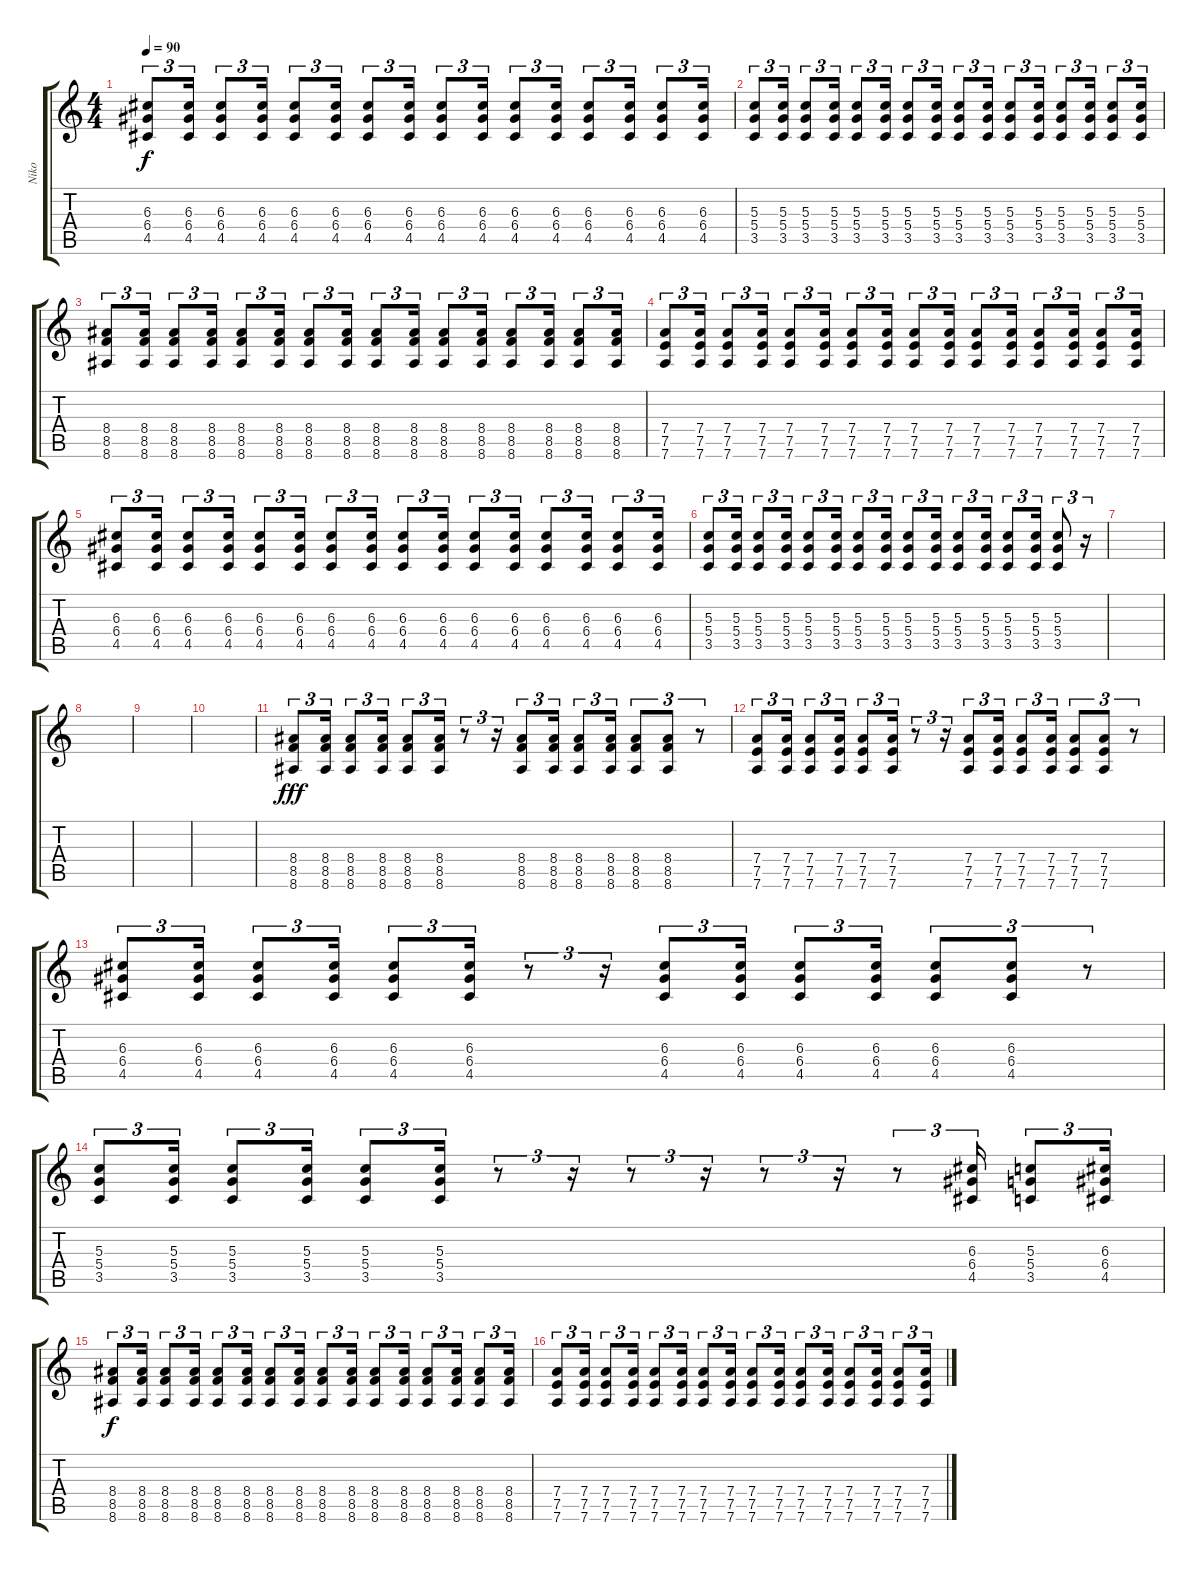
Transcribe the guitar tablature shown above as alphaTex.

\track ("Niko" "Niko") {instrument distortionguitar}
\staff {score tabs}
\tuning (E4 B3 G3 D3 A2 D2) {hide}
\ts (4 4)
\tempo 90
\clef g2
\ks c
(6.3 6.4 4.5).8{tu (3 2) dy f} (6.3 6.4 4.5).16{tu (3 2)} (6.3 6.4 4.5).8{tu (3 2)} (6.3 6.4 4.5).16{tu (3 2)} (6.3 6.4 4.5).8{tu (3 2)} (6.3 6.4 4.5).16{tu (3 2)} (6.3 6.4 4.5).8{tu (3 2)} (6.3 6.4 4.5).16{tu (3 2)} (6.3 6.4 4.5).8{tu (3 2)} (6.3 6.4 4.5).16{tu (3 2)} (6.3 6.4 4.5).8{tu (3 2)} (6.3 6.4 4.5).16{tu (3 2)} (6.3 6.4 4.5).8{tu (3 2)} (6.3 6.4 4.5).16{tu (3 2)} (6.3 6.4 4.5).8{tu (3 2)} (6.3 6.4 4.5).16{tu (3 2)} |
(5.3 5.4 3.5).8{tu (3 2)} (5.3 5.4 3.5).16{tu (3 2)} (5.3 5.4 3.5).8{tu (3 2)} (5.3 5.4 3.5).16{tu (3 2)} (5.3 5.4 3.5).8{tu (3 2)} (5.3 5.4 3.5).16{tu (3 2)} (5.3 5.4 3.5).8{tu (3 2)} (5.3 5.4 3.5).16{tu (3 2)} (5.3 5.4 3.5).8{tu (3 2)} (5.3 5.4 3.5).16{tu (3 2)} (5.3 5.4 3.5).8{tu (3 2)} (5.3 5.4 3.5).16{tu (3 2)} (5.3 5.4 3.5).8{tu (3 2)} (5.3 5.4 3.5).16{tu (3 2)} (5.3 5.4 3.5).8{tu (3 2)} (5.3 5.4 3.5).16{tu (3 2)} |
(8.4 8.5 8.6).8{tu (3 2)} (8.4 8.5 8.6).16{tu (3 2)} (8.4 8.5 8.6).8{tu (3 2)} (8.4 8.5 8.6).16{tu (3 2)} (8.4 8.5 8.6).8{tu (3 2)} (8.4 8.5 8.6).16{tu (3 2)} (8.4 8.5 8.6).8{tu (3 2)} (8.4 8.5 8.6).16{tu (3 2)} (8.4 8.5 8.6).8{tu (3 2)} (8.4 8.5 8.6).16{tu (3 2)} (8.4 8.5 8.6).8{tu (3 2)} (8.4 8.5 8.6).16{tu (3 2)} (8.4 8.5 8.6).8{tu (3 2)} (8.4 8.5 8.6).16{tu (3 2)} (8.4 8.5 8.6).8{tu (3 2)} (8.4 8.5 8.6).16{tu (3 2)} |
(7.4 7.5 7.6).8{tu (3 2)} (7.4 7.5 7.6).16{tu (3 2)} (7.4 7.5 7.6).8{tu (3 2)} (7.4 7.5 7.6).16{tu (3 2)} (7.4 7.5 7.6).8{tu (3 2)} (7.4 7.5 7.6).16{tu (3 2)} (7.4 7.5 7.6).8{tu (3 2)} (7.4 7.5 7.6).16{tu (3 2)} (7.4 7.5 7.6).8{tu (3 2)} (7.4 7.5 7.6).16{tu (3 2)} (7.4 7.5 7.6).8{tu (3 2)} (7.4 7.5 7.6).16{tu (3 2)} (7.4 7.5 7.6).8{tu (3 2)} (7.4 7.5 7.6).16{tu (3 2)} (7.4 7.5 7.6).8{tu (3 2)} (7.4 7.5 7.6).16{tu (3 2)} |
(6.3 6.4 4.5).8{tu (3 2)} (6.3 6.4 4.5).16{tu (3 2)} (6.3 6.4 4.5).8{tu (3 2)} (6.3 6.4 4.5).16{tu (3 2)} (6.3 6.4 4.5).8{tu (3 2)} (6.3 6.4 4.5).16{tu (3 2)} (6.3 6.4 4.5).8{tu (3 2)} (6.3 6.4 4.5).16{tu (3 2)} (6.3 6.4 4.5).8{tu (3 2)} (6.3 6.4 4.5).16{tu (3 2)} (6.3 6.4 4.5).8{tu (3 2)} (6.3 6.4 4.5).16{tu (3 2)} (6.3 6.4 4.5).8{tu (3 2)} (6.3 6.4 4.5).16{tu (3 2)} (6.3 6.4 4.5).8{tu (3 2)} (6.3 6.4 4.5).16{tu (3 2)} |
(5.3 5.4 3.5).8{tu (3 2)} (5.3 5.4 3.5).16{tu (3 2)} (5.3 5.4 3.5).8{tu (3 2)} (5.3 5.4 3.5).16{tu (3 2)} (5.3 5.4 3.5).8{tu (3 2)} (5.3 5.4 3.5).16{tu (3 2)} (5.3 5.4 3.5).8{tu (3 2)} (5.3 5.4 3.5).16{tu (3 2)} (5.3 5.4 3.5).8{tu (3 2)} (5.3 5.4 3.5).16{tu (3 2)} (5.3 5.4 3.5).8{tu (3 2)} (5.3 5.4 3.5).16{tu (3 2)} (5.3 5.4 3.5).8{tu (3 2)} (5.3 5.4 3.5).16{tu (3 2)} (5.3 5.4 3.5).8{tu (3 2)} r.16{tu (3 2)} |
|
|
|
|
(8.4 8.5 8.6).8{tu (3 2) dy fff} (8.4 8.5 8.6).16{tu (3 2)} (8.4 8.5 8.6).8{tu (3 2)} (8.4 8.5 8.6).16{tu (3 2)} (8.4 8.5 8.6).8{tu (3 2)} (8.4 8.5 8.6).16{tu (3 2)} r.8{tu (3 2)} r.16{tu (3 2)} (8.4 8.5 8.6).8{tu (3 2)} (8.4 8.5 8.6).16{tu (3 2)} (8.4 8.5 8.6).8{tu (3 2)} (8.4 8.5 8.6).16{tu (3 2)} (8.4 8.5 8.6).8{tu (3 2)} (8.4 8.5 8.6).8{tu (3 2)} r.8{tu (3 2)} |
(7.4 7.5 7.6).8{tu (3 2)} (7.4 7.5 7.6).16{tu (3 2)} (7.4 7.5 7.6).8{tu (3 2)} (7.4 7.5 7.6).16{tu (3 2)} (7.4 7.5 7.6).8{tu (3 2)} (7.4 7.5 7.6).16{tu (3 2)} r.8{tu (3 2)} r.16{tu (3 2)} (7.4 7.5 7.6).8{tu (3 2)} (7.4 7.5 7.6).16{tu (3 2)} (7.4 7.5 7.6).8{tu (3 2)} (7.4 7.5 7.6).16{tu (3 2)} (7.4 7.5 7.6).8{tu (3 2)} (7.4 7.5 7.6).8{tu (3 2)} r.8{tu (3 2)} |
(6.3 6.4 4.5).8{tu (3 2)} (6.3 6.4 4.5).16{tu (3 2)} (6.3 6.4 4.5).8{tu (3 2)} (6.3 6.4 4.5).16{tu (3 2)} (6.3 6.4 4.5).8{tu (3 2)} (6.3 6.4 4.5).16{tu (3 2)} r.8{tu (3 2)} r.16{tu (3 2)} (6.3 6.4 4.5).8{tu (3 2)} (6.3 6.4 4.5).16{tu (3 2)} (6.3 6.4 4.5).8{tu (3 2)} (6.3 6.4 4.5).16{tu (3 2)} (6.3 6.4 4.5).8{tu (3 2)} (6.3 6.4 4.5).8{tu (3 2)} r.8{tu (3 2)} |
(5.3 5.4 3.5).8{tu (3 2)} (5.3 5.4 3.5).16{tu (3 2)} (5.3 5.4 3.5).8{tu (3 2)} (5.3 5.4 3.5).16{tu (3 2)} (5.3 5.4 3.5).8{tu (3 2)} (5.3 5.4 3.5).16{tu (3 2)} r.8{tu (3 2)} r.16{tu (3 2)} r.8{tu (3 2)} r.16{tu (3 2)} r.8{tu (3 2)} r.16{tu (3 2)} r.8{tu (3 2)} (6.3 6.4 4.5).16{tu (3 2)} (5.3 5.4 3.5).8{tu (3 2)} (6.3 6.4 4.5).16{tu (3 2)} |
(8.4 8.5 8.6).8{tu (3 2) dy f} (8.4 8.5 8.6).16{tu (3 2)} (8.4 8.5 8.6).8{tu (3 2)} (8.4 8.5 8.6).16{tu (3 2)} (8.4 8.5 8.6).8{tu (3 2)} (8.4 8.5 8.6).16{tu (3 2)} (8.4 8.5 8.6).8{tu (3 2)} (8.4 8.5 8.6).16{tu (3 2)} (8.4 8.5 8.6).8{tu (3 2)} (8.4 8.5 8.6).16{tu (3 2)} (8.4 8.5 8.6).8{tu (3 2)} (8.4 8.5 8.6).16{tu (3 2)} (8.4 8.5 8.6).8{tu (3 2)} (8.4 8.5 8.6).16{tu (3 2)} (8.4 8.5 8.6).8{tu (3 2)} (8.4 8.5 8.6).16{tu (3 2)} |
(7.4 7.5 7.6).8{tu (3 2)} (7.4 7.5 7.6).16{tu (3 2)} (7.4 7.5 7.6).8{tu (3 2)} (7.4 7.5 7.6).16{tu (3 2)} (7.4 7.5 7.6).8{tu (3 2)} (7.4 7.5 7.6).16{tu (3 2)} (7.4 7.5 7.6).8{tu (3 2)} (7.4 7.5 7.6).16{tu (3 2)} (7.4 7.5 7.6).8{tu (3 2)} (7.4 7.5 7.6).16{tu (3 2)} (7.4 7.5 7.6).8{tu (3 2)} (7.4 7.5 7.6).16{tu (3 2)} (7.4 7.5 7.6).8{tu (3 2)} (7.4 7.5 7.6).16{tu (3 2)} (7.4 7.5 7.6).8{tu (3 2)} (7.4 7.5 7.6).16{tu (3 2)}
